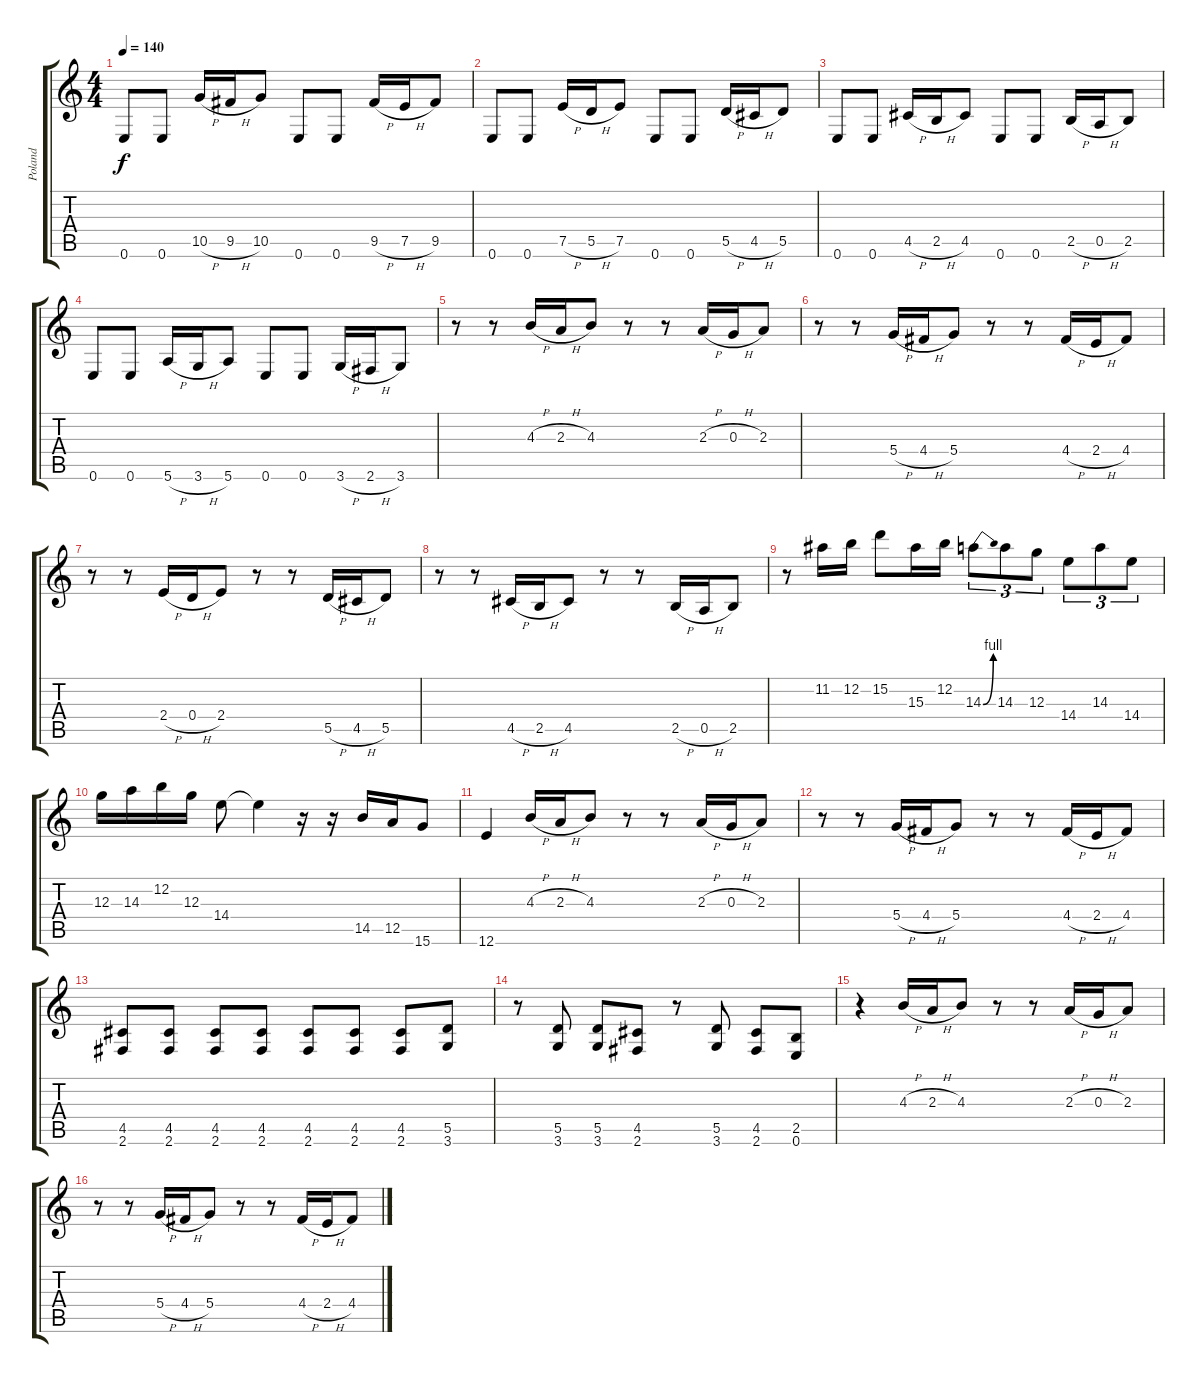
\track ("Poland" "Poland") {instrument distortionguitar}
\staff {score tabs}
\tuning (E4 B3 G3 D3 A2 E2) {hide}
\ts (4 4)
\tempo 140
\clef g2
\ks c
0.6.8{dy f} 0.6.8 10.5{h}.16 9.5{h}.16 10.5.8 0.6.8 0.6.8 9.5{h}.16 7.5{h}.16 9.5.8 |
0.6.8 0.6.8 7.5{h}.16 5.5{h}.16 7.5.8 0.6.8 0.6.8 5.5{h}.16 4.5{h}.16 5.5.8 |
0.6.8 0.6.8 4.5{h}.16 2.5{h}.16 4.5.8 0.6.8 0.6.8 2.5{h}.16 0.5{h}.16 2.5.8 |
0.6.8 0.6.8 5.6{h}.16 3.6{h}.16 5.6.8 0.6.8 0.6.8 3.6{h}.16 2.6{h}.16 3.6.8 |
r.8 r.8 4.3{h}.16 2.3{h}.16 4.3.8 r.8 r.8 2.3{h}.16 0.3{h}.16 2.3.8 |
r.8 r.8 5.4{h}.16 4.4{h}.16 5.4.8 r.8 r.8 4.4{h}.16 2.4{h}.16 4.4.8 |
r.8 r.8 2.4{h}.16 0.4{h}.16 2.4.8 r.8 r.8 5.5{h}.16 4.5{h}.16 5.5.8 |
r.8 r.8 4.5{h}.16 2.5{h}.16 4.5.8 r.8 r.8 2.5{h}.16 0.5{h}.16 2.5.8 |
r.8 11.2.16 12.2.16 15.2.8 15.3.16 12.2.16 14.3{be (bend 0 0 60 4)}.8{tu (3 2)} 14.3.8{tu (3 2)} 12.3.8{tu (3 2)} 14.4.8{tu (3 2)} 14.3.8{tu (3 2)} 14.4.8{tu (3 2)} |
12.3.16 14.3.16 12.2.16 12.3.16 14.4.8 14.4{t}.4 r.16 r.16 14.5.16 12.5.16 15.6.8 |
12.6.4 4.3{h}.16 2.3{h}.16 4.3.8 r.8 r.8 2.3{h}.16 0.3{h}.16 2.3.8 |
r.8 r.8 5.4{h}.16 4.4{h}.16 5.4.8 r.8 r.8 4.4{h}.16 2.4{h}.16 4.4.8 |
(4.5 2.6).8{volume 13} (4.5 2.6).8 (4.5 2.6).8 (4.5 2.6).8 (4.5 2.6).8 (4.5 2.6).8 (4.5 2.6).8 (5.5 3.6).8 |
r.8 (5.5 3.6).8 (5.5 3.6).8 (4.5 2.6).8 r.8 (5.5 3.6).8 (4.5 2.6).8 (2.5 0.6).8 |
r.4 4.3{h}.16 2.3{h}.16 4.3.8 r.8 r.8 2.3{h}.16 0.3{h}.16 2.3.8 |
r.8 r.8 5.4{h}.16 4.4{h}.16 5.4.8 r.8 r.8 4.4{h}.16 2.4{h}.16 4.4.8
